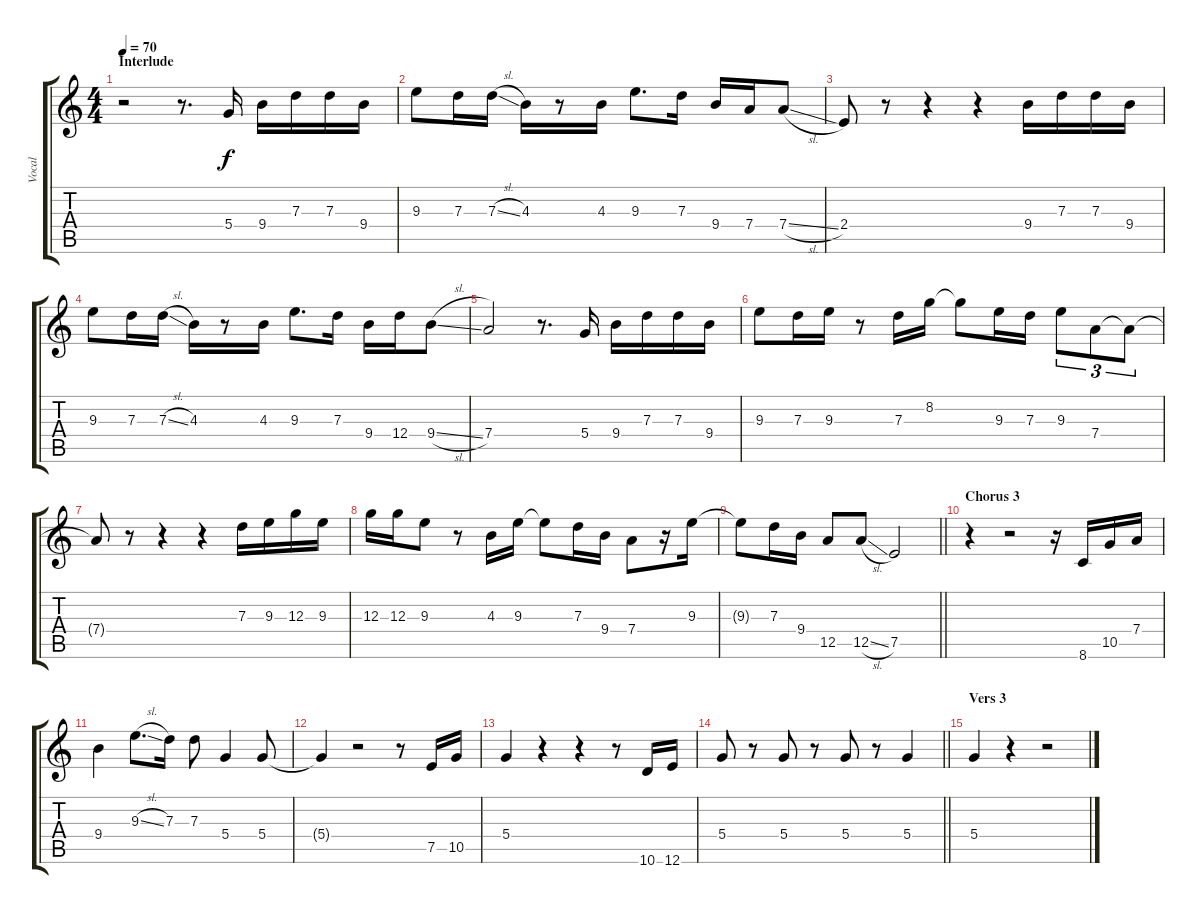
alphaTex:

\track ("Vocal" "Vocal") {instrument acousticguitarsteel}
\staff {score tabs}
\tuning (E4 B3 G3 D3 A2 E2) {hide}
\ts (4 4)
\section ("" "Interlude")
\tempo 70
\clef g2
\ks c
r.2{dy f} r.8{d} 5.4.16 9.4.16 7.3.16 7.3.16 9.4.16 |
9.3.8 7.3.16 7.3{sl}.16 4.3.16 r.8 4.3.16 9.3.8{d} 7.3.16 9.4.16 7.4.16 7.4{sl}.8 |
2.4.8 r.8 r.4 r.4 9.4.16 7.3.16 7.3.16 9.4.16 |
9.3.8 7.3.16 7.3{sl}.16 4.3.16 r.8 4.3.16 9.3.8{d} 7.3.16 9.4.16 12.4.16 9.4{sl}.8 |
7.4.2 r.8{d} 5.4.16 9.4.16 7.3.16 7.3.16 9.4.16 |
9.3.8 7.3.16 9.3.16 r.8 7.3.16 8.2.16 8.2{t}.8 9.3.16 7.3.16 9.3.8{tu (3 2)} 7.4.8{tu (3 2)} 7.4{t}.8{tu (3 2)} |
7.4{t}.8 r.8 r.4 r.4 7.3.16 9.3.16 12.3.16 9.3.16 |
12.3.16 12.3.16 9.3.8 r.8 4.3.16 9.3.16 9.3{t}.8 7.3.16 9.4.16 7.4.8 r.16 9.3.16 |
\barLineRight lightlight
9.3{t}.8 7.3.16 9.4.16 12.5.8 12.5{sl}.8 7.5.2 |
\section ("" "Chorus 3")
r.4 r.2 r.16 8.6.16 10.5.16 7.4.16 |
9.4.4 9.3{sl}.8{d} 7.3.16 7.3.8 5.4.4 5.4.8 |
5.4{t}.4 r.2 r.8 7.5.16 10.5.16 |
5.4.4 r.4 r.4 r.8 10.6.16 12.6.16 |
\barLineRight lightlight
5.4.8 r.8 5.4.8 r.8 5.4.8 r.8 5.4.4 |
\section ("" "Vers 3")
5.4.4 r.4 r.2
